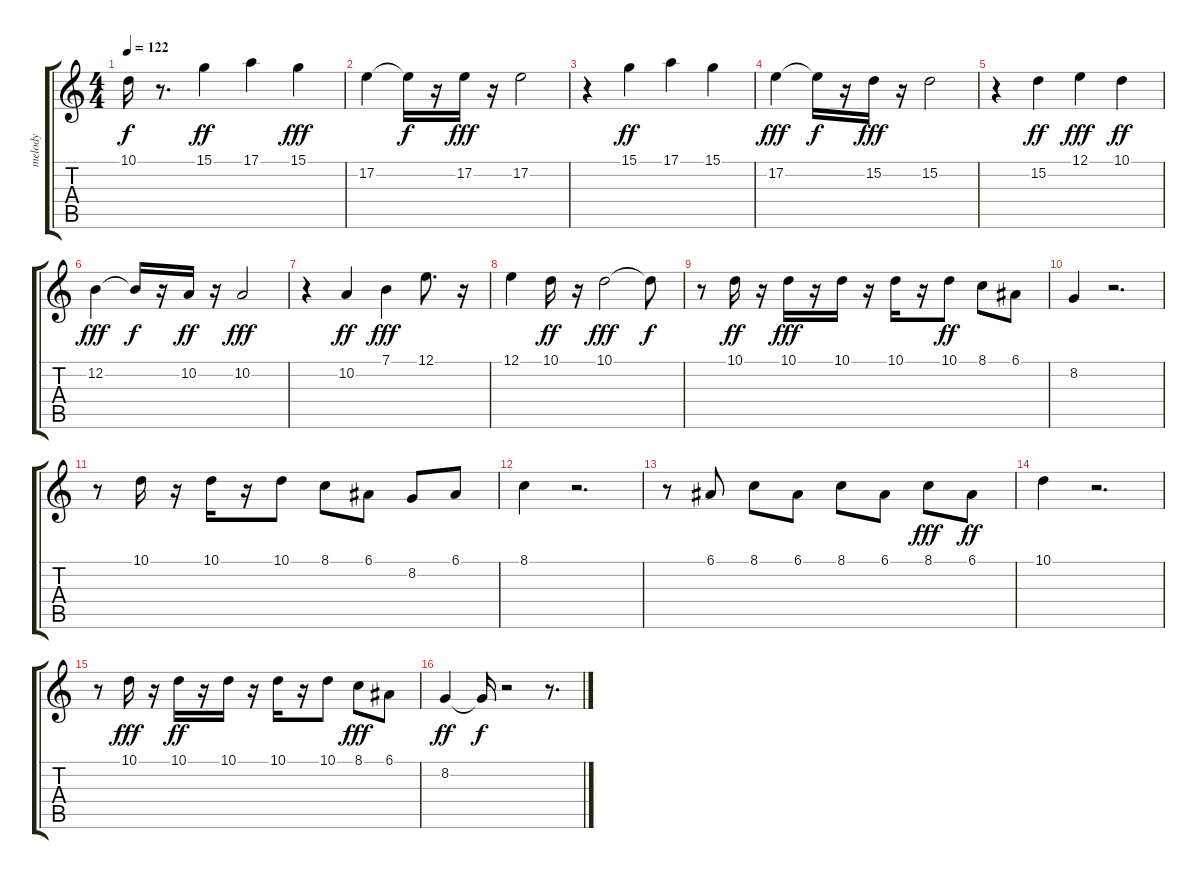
\track ("melody" "melody") {instrument flute}
\staff {score tabs}
\tuning (E4 B3 G3 D3 A2 E2) {hide}
\ts (4 4)
\tempo 122
\clef g2
\ks c
10.1{t}.16{dy f} r.8{d} 15.1.4{dy ff} 17.1.4 15.1.4{dy fff} |
17.2.4 17.2{t}.16{dy f} r.16 17.2.16{dy fff} r.16 17.2.2 |
r.4 15.1.4{dy ff} 17.1.4 15.1.4 |
17.2.4{dy fff} 17.2{t}.16{dy f} r.16 15.2.16{dy fff} r.16 15.2.2 |
r.4 15.2.4{dy ff} 12.1.4{dy fff} 10.1.4{dy ff} |
12.2.4{dy fff} 12.2{t}.16{dy f} r.16 10.2.16{dy ff} r.16 10.2.2{dy fff} |
r.4 10.2.4{dy ff} 7.1.4{dy fff} 12.1.8{d} r.16 |
12.1.4 10.1.16{dy ff} r.16 10.1.2{dy fff} 10.1{t}.8{dy f} |
r.8 10.1.16{dy ff} r.16 10.1.16{dy fff} r.16 10.1.16 r.16 10.1.16 r.16 10.1.8{dy ff} 8.1.8 6.1.8 |
8.2.4 r.2{d} |
r.8 10.1.16 r.16 10.1.16 r.16 10.1.8 8.1.8 6.1.8 8.2.8 6.1.8 |
8.1.4 r.2{d} |
r.8 6.1.8 8.1.8 6.1.8 8.1.8 6.1.8 8.1.8{dy fff} 6.1.8{dy ff} |
10.1.4 r.2{d} |
r.8 10.1.16{dy fff} r.16 10.1.16{dy ff} r.16 10.1.16 r.16 10.1.16 r.16 10.1.8 8.1.8{dy fff} 6.1.8 |
8.2.4{dy ff} 8.2{t}.16{dy f} r.2 r.8{d}
